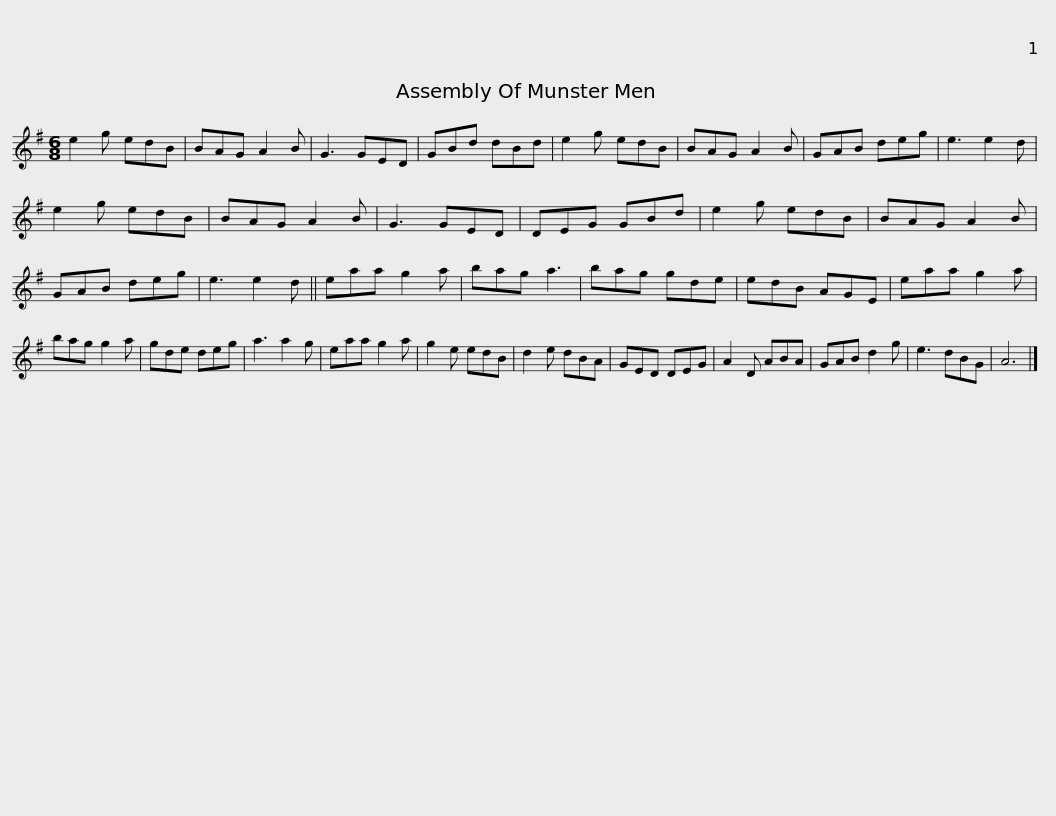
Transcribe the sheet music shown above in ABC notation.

X:1
L:1/8
M:6/8
I:linebreak $
K:G
V:1 treble
V:1
 e2 g edB | BAG A2 B | G3 GED | GBd dBd | e2 g edB | %5
 BAG A2 B | GAB deg | e3 e2 d |$ e2 g edB | BAG A2 B | %10
 G3 GED | DEG GBd | e2 g edB | BAG A2 B | GAB deg | %15
 e3 e2 d ||$ eaa g2 a | bag a3 | bag gde | edB AGE | %20
 eaa g2 a | bag g2 a | gde deg | a3 a2 g |$ eaa g2 a | %25
 g2 e edB | d2 e dBA | GED DEG | A2 D ABA | GAB d2 g | %30
 e3 dBG | A6 |] %32
